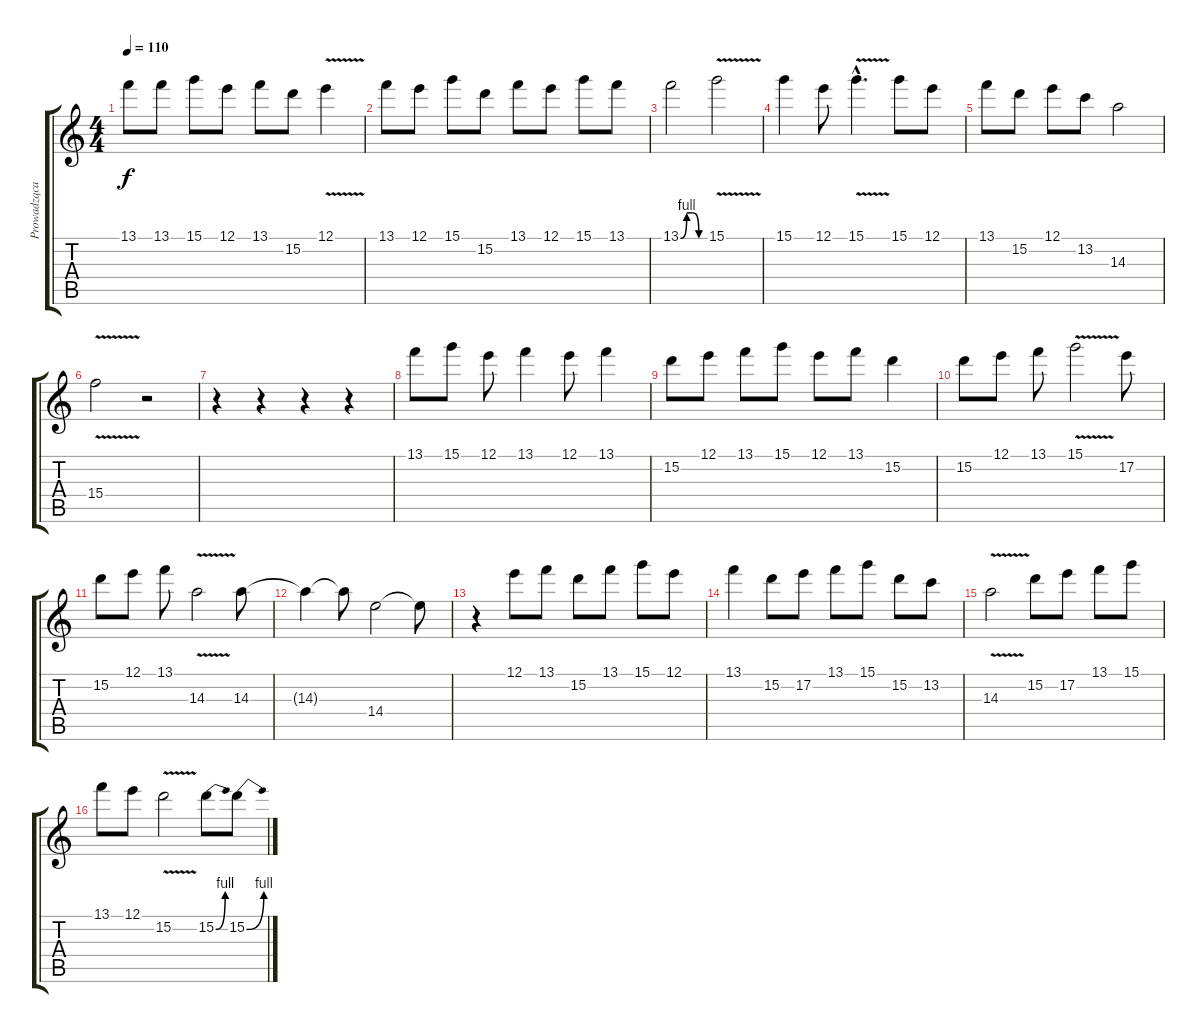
\track ("Prowadząca" "Prowadząca") {instrument distortionguitar}
\staff {score tabs}
\tuning (E4 B3 G3 D3 A2 E2) {hide}
\ts (4 4)
\tempo 110
\clef g2
\ks c
13.1{t}.8{dy f} 13.1.8 15.1.8 12.1.8 13.1.8 15.2.8 12.1{v}.4 |
13.1.8 12.1.8 15.1.8 15.2.8 13.1.8 12.1.8 15.1.8 13.1.8 |
13.1{be (custom 0 0 15 4 30 4 45 0 60 0)}.2 15.1{v}.2 |
15.1.4 12.1.8 15.1{v hac}.4{d} 15.1.8 12.1.8 |
13.1.8 15.2.8 12.1.8 13.2.8 14.3.2 |
15.4{v}.2 r.2 |
r.4 r.4 r.4 r.4 |
13.1.8 15.1.8 12.1.8 13.1.4 12.1.8 13.1.4 |
15.2.8 12.1.8 13.1.8 15.1.8 12.1.8 13.1.8 15.2.4 |
15.2.8 12.1.8 13.1.8 15.1{v}.2 17.2.8 |
15.2.8 12.1.8 13.1.8 14.3{v}.2 14.3.8 |
14.3{t}.4 14.3{t}.8 14.4.2 14.4{t}.8 |
r.4 12.1.8 13.1.8 15.2.8 13.1.8 15.1.8 12.1.8 |
13.1.4 15.2.8 17.2.8 13.1.8 15.1.8 15.2.8 13.2.8 |
14.3{v}.2 15.2.8 17.2.8 13.1.8 15.1.8 |
13.1.8 12.1.8 15.2{v}.2 15.2{be (bend 0 0 60 4)}.8 15.2{be (bend 0 0 60 4)}.8
